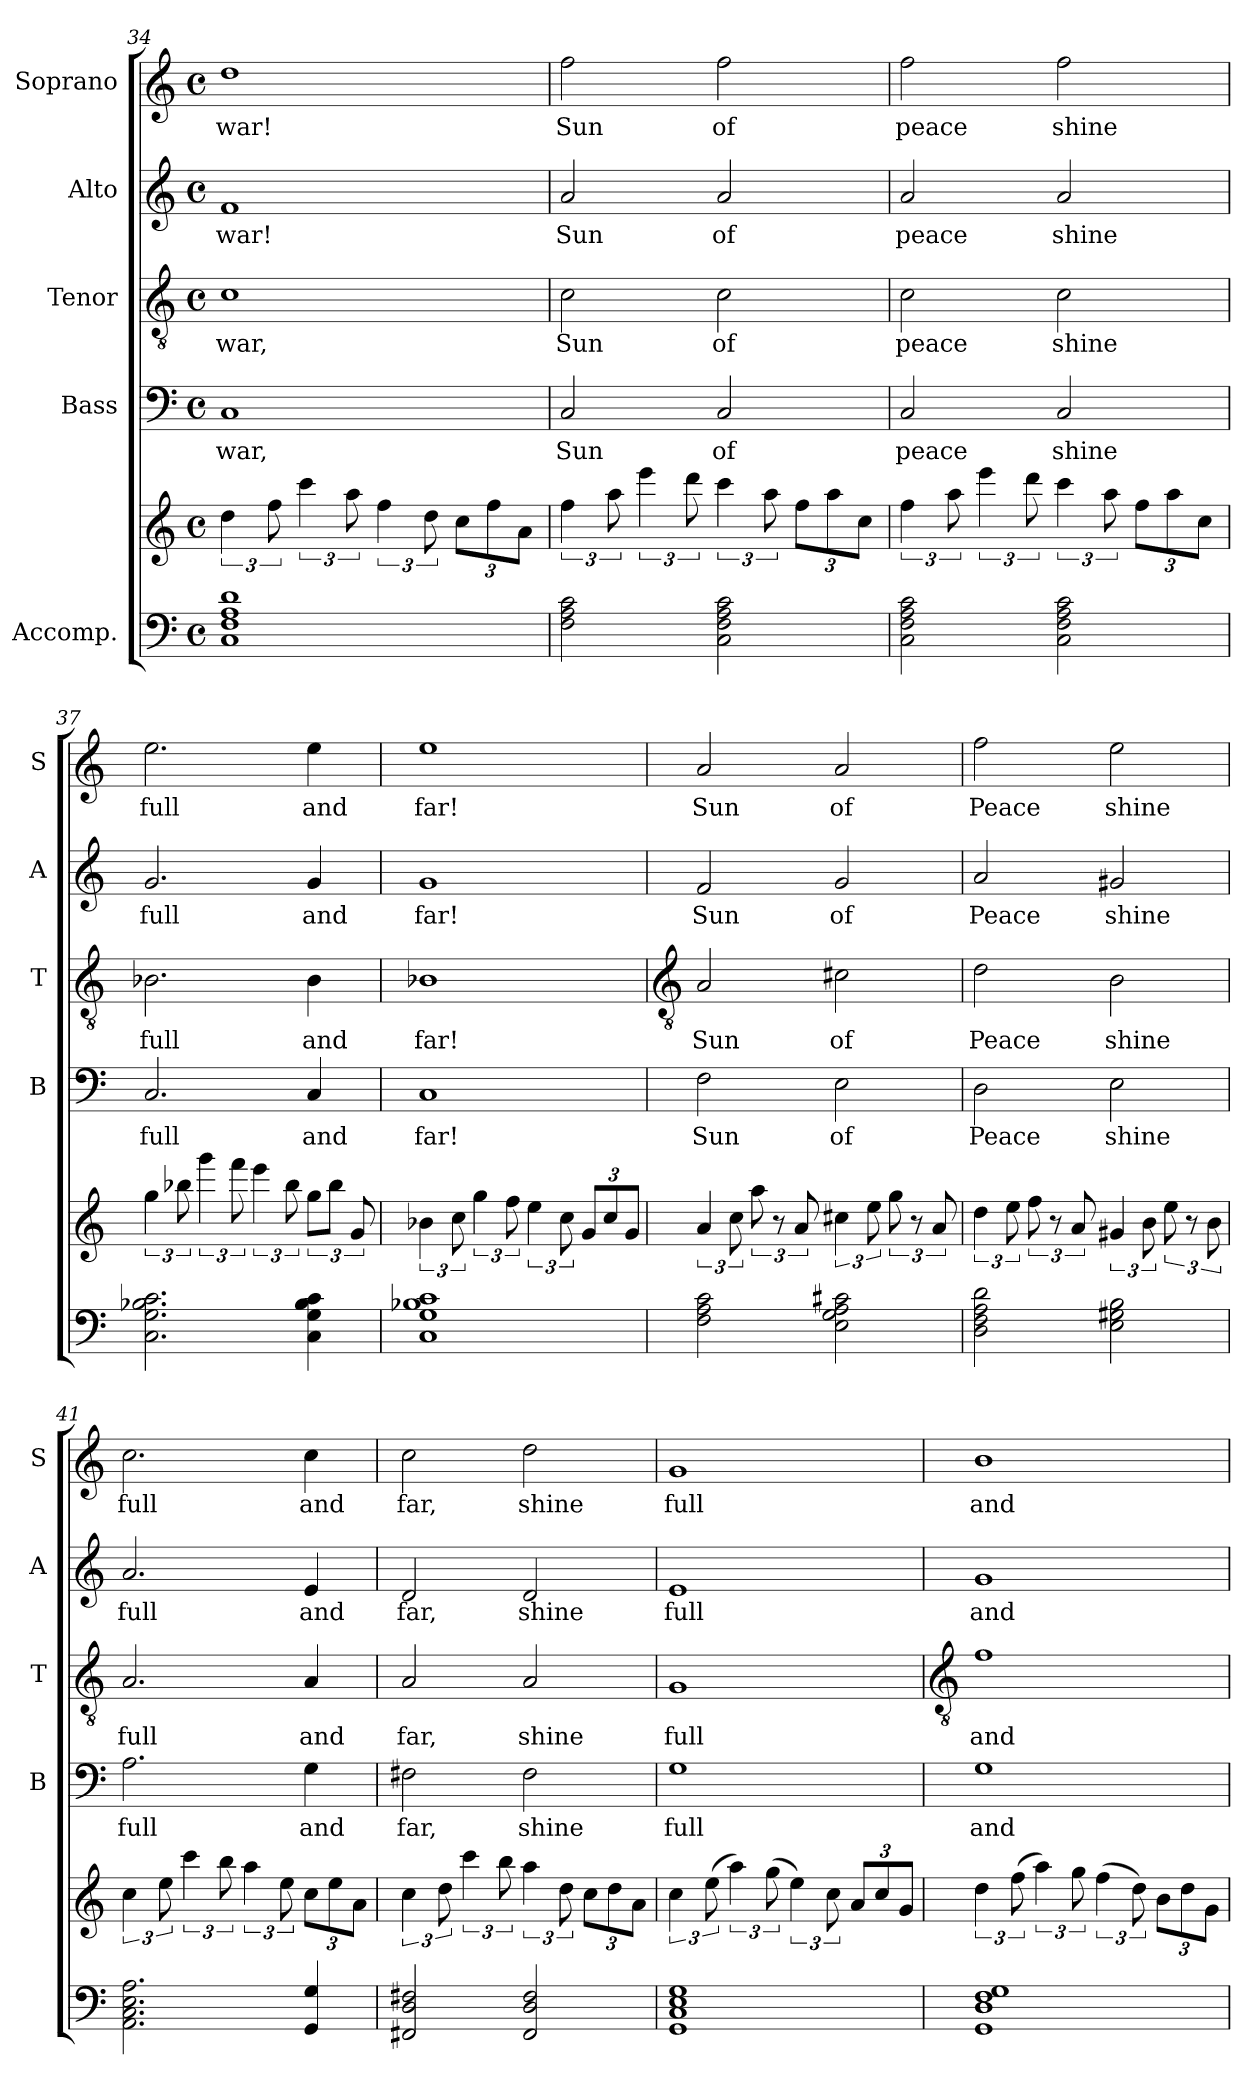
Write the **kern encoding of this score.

**kern	**kern	**kern	**text	**kern	**text	**kern	**text	**kern	**text
*part5	*part5	*part4	*part4	*part3	*part3	*part2	*part2	*part1	*part1
*staff6	*staff5	*staff4	*staff4	*staff3	*staff3	*staff2	*staff2	*staff1	*staff1
*I"Accomp.	*	*I"Bass	*	*I"Tenor	*	*I"Alto	*	*I"Soprano	*
*	*	*I'B	*	*I'T	*	*I'A	*	*I'S	*
!!LO:LB:g=z
*clefF4	*clefG2	*clefF4	*	*clefGv2	*	*clefG2	*	*clefG2	*
*k[]	*k[]	*k[]	*	*k[]	*	*k[]	*	*k[]	*
*C:	*C:	*C:	*	*C:	*	*C:	*	*C:	*
*M4/4	*M4/4	*M4/4	*	*M4/4	*	*M4/4	*	*M4/4	*
*met(c)	*met(c)	*met(c)	*	*met(c)	*	*met(c)	*	*met(c)	*
=34	=34	=34	=34	=34	=34	=34	=34	=34	=34
!	!	!	!LO:LY:b	!	!LO:LY:b	!	!LO:LY:b	!	!LO:LY:b
1C 1F 1A 1d	6dd	1C	war,	1c	war,	1f	war!	1dd	war!
.	12ff	.	.	.	.	.	.	.	.
.	6ccc	.	.	.	.	.	.	.	.
.	12aa	.	.	.	.	.	.	.	.
.	6ff	.	.	.	.	.	.	.	.
.	12dd	.	.	.	.	.	.	.	.
.	12ccL	.	.	.	.	.	.	.	.
.	12ff	.	.	.	.	.	.	.	.
.	12aJ	.	.	.	.	.	.	.	.
=35	=35	=35	=35	=35	=35	=35	=35	=35	=35
!	!	!	!LO:LY:b	!	!LO:LY:b	!	!LO:LY:b	!	!LO:LY:b
2F 2A 2c	6ff	2C	Sun	2c	Sun	2a	Sun	2ff	Sun
.	12aa	.	.	.	.	.	.	.	.
.	6eee	.	.	.	.	.	.	.	.
.	12ddd	.	.	.	.	.	.	.	.
!	!	!	!LO:LY:b	!	!LO:LY:b	!	!LO:LY:b	!	!LO:LY:b
2C 2F 2A 2c	6ccc	2C	of	2c	of	2a	of	2ff	of
.	12aa	.	.	.	.	.	.	.	.
.	12ffL	.	.	.	.	.	.	.	.
.	12aa	.	.	.	.	.	.	.	.
.	12ccJ	.	.	.	.	.	.	.	.
=36	=36	=36	=36	=36	=36	=36	=36	=36	=36
!	!	!	!LO:LY:b	!	!LO:LY:b	!	!LO:LY:b	!	!LO:LY:b
2C 2F 2A 2c	6ff	2C	peace	2c	peace	2a	peace	2ff	peace
.	12aa	.	.	.	.	.	.	.	.
.	6eee	.	.	.	.	.	.	.	.
.	12ddd	.	.	.	.	.	.	.	.
!	!	!	!LO:LY:b	!	!LO:LY:b	!	!LO:LY:b	!	!LO:LY:b
2C 2F 2A 2c	6ccc	2C	shine	2c	shine	2a	shine	2ff	shine
.	12aa	.	.	.	.	.	.	.	.
.	12ffL	.	.	.	.	.	.	.	.
.	12aa	.	.	.	.	.	.	.	.
.	12ccJ	.	.	.	.	.	.	.	.
=37	=37	=37	=37	=37	=37	=37	=37	=37	=37
!	!	!	!LO:LY:b	!	!LO:LY:b	!	!LO:LY:b	!	!LO:LY:b
2.C 2.G 2.B-X 2.c	6gg	2.C	full	2.B-X	full	2.g	full	2.ee	full
.	12bb-X	.	.	.	.	.	.	.	.
.	6ggg	.	.	.	.	.	.	.	.
.	12fff	.	.	.	.	.	.	.	.
.	6eee	.	.	.	.	.	.	.	.
.	12bb-	.	.	.	.	.	.	.	.
!	!	!	!LO:LY:b	!	!LO:LY:b	!	!LO:LY:b	!	!LO:LY:b
4C 4G 4B- 4c	12ggL	4C	and	4B-	and	4g	and	4ee	and
.	12bb-J	.	.	.	.	.	.	.	.
.	12g	.	.	.	.	.	.	.	.
=38	=38	=38	=38	=38	=38	=38	=38	=38	=38
!	!	!	!LO:LY:b	!	!LO:LY:b	!	!LO:LY:b	!	!LO:LY:b
1C 1G 1B-X 1c	6b-X	1C	far!	1B-X	far!	1g	far!	1ee	far!
.	12cc	.	.	.	.	.	.	.	.
.	6gg	.	.	.	.	.	.	.	.
.	12ff	.	.	.	.	.	.	.	.
.	6ee	.	.	.	.	.	.	.	.
.	12cc	.	.	.	.	.	.	.	.
.	12gL	.	.	.	.	.	.	.	.
.	12cc	.	.	.	.	.	.	.	.
.	12gJ	.	.	.	.	.	.	.	.
!!LO:LB:g=z
=39	=39	=39	=39	=39	=39	=39	=39	=39	=39
*	*	*	*	*clefGv2	*	*	*	*	*
!	!	!	!LO:LY:b	!	!LO:LY:b	!	!LO:LY:b	!	!LO:LY:b
2F 2A 2c	6a	2F	Sun	2A	Sun	2f	Sun	2a	Sun
.	12cc	.	.	.	.	.	.	.	.
.	12aa	.	.	.	.	.	.	.	.
.	12r	.	.	.	.	.	.	.	.
.	12a	.	.	.	.	.	.	.	.
!	!	!	!LO:LY:b	!	!LO:LY:b	!	!LO:LY:b	!	!LO:LY:b
2E 2G 2A 2c#X	6cc#X	2E	of	2c#X	of	2g	of	2a	of
.	12ee	.	.	.	.	.	.	.	.
.	12gg	.	.	.	.	.	.	.	.
.	12r	.	.	.	.	.	.	.	.
.	12a	.	.	.	.	.	.	.	.
=40	=40	=40	=40	=40	=40	=40	=40	=40	=40
!	!	!	!LO:LY:b	!	!LO:LY:b	!	!LO:LY:b	!	!LO:LY:b
2D 2F 2A 2d	6dd	2D	Peace	2d	Peace	2a	Peace	2ff	Peace
.	12ee	.	.	.	.	.	.	.	.
.	12ff	.	.	.	.	.	.	.	.
.	12r	.	.	.	.	.	.	.	.
.	12a	.	.	.	.	.	.	.	.
!	!	!	!LO:LY:b	!	!LO:LY:b	!	!LO:LY:b	!	!LO:LY:b
2E 2G#X 2B	6g#X	2E	shine	2B	shine	2g#X	shine	2ee	shine
.	12b	.	.	.	.	.	.	.	.
.	12ee	.	.	.	.	.	.	.	.
.	12r	.	.	.	.	.	.	.	.
.	12b	.	.	.	.	.	.	.	.
=41	=41	=41	=41	=41	=41	=41	=41	=41	=41
!	!	!	!LO:LY:b	!	!LO:LY:b	!	!LO:LY:b	!	!LO:LY:b
2.AA 2.C 2.E 2.A	6cc	2.A	full	2.A	full	2.a	full	2.cc	full
.	12ee	.	.	.	.	.	.	.	.
.	6ccc	.	.	.	.	.	.	.	.
.	12bb	.	.	.	.	.	.	.	.
.	6aa	.	.	.	.	.	.	.	.
.	12ee	.	.	.	.	.	.	.	.
!	!	!	!LO:LY:b	!	!LO:LY:b	!	!LO:LY:b	!	!LO:LY:b
4GG 4G	12ccL	4G	and	4A	and	4e	and	4cc	and
.	12ee	.	.	.	.	.	.	.	.
.	12aJ	.	.	.	.	.	.	.	.
=42	=42	=42	=42	=42	=42	=42	=42	=42	=42
!	!	!	!LO:LY:b	!	!LO:LY:b	!	!LO:LY:b	!	!LO:LY:b
2FF#X 2D 2F#X	6cc	2F#X	far,	2A	far,	2d	far,	2cc	far,
.	12dd	.	.	.	.	.	.	.	.
.	6ccc	.	.	.	.	.	.	.	.
.	12bb	.	.	.	.	.	.	.	.
!	!	!	!LO:LY:b	!	!LO:LY:b	!	!LO:LY:b	!	!LO:LY:b
2FF# 2D 2F#	6aa	2F#	shine	2A	shine	2d	shine	2dd	shine
.	12dd	.	.	.	.	.	.	.	.
.	12ccL	.	.	.	.	.	.	.	.
.	12dd	.	.	.	.	.	.	.	.
.	12aJ	.	.	.	.	.	.	.	.
=43	=43	=43	=43	=43	=43	=43	=43	=43	=43
!	!	!	!LO:LY:b	!	!LO:LY:b	!	!LO:LY:b	!	!LO:LY:b
1GG 1C 1E 1G	6cc	1G	full	1G	full	1e	full	1g	full
.	(12ee	.	.	.	.	.	.	.	.
.	6aa)	.	.	.	.	.	.	.	.
.	(>12gg	.	.	.	.	.	.	.	.
.	6ee)	.	.	.	.	.	.	.	.
.	12cc	.	.	.	.	.	.	.	.
.	12aL	.	.	.	.	.	.	.	.
.	12cc	.	.	.	.	.	.	.	.
.	12gJ	.	.	.	.	.	.	.	.
!!LO:LB:g=z
=44	=44	=44	=44	=44	=44	=44	=44	=44	=44
*	*	*	*	*clefGv2	*	*	*	*	*
!	!	!	!LO:LY:b	!	!LO:LY:b	!	!LO:LY:b	!	!LO:LY:b
1GG 1D 1F 1G	6dd	1G	and	1f	and	1g	and	1b	and
.	(>12ff	.	.	.	.	.	.	.	.
.	6aa)	.	.	.	.	.	.	.	.
.	12gg	.	.	.	.	.	.	.	.
.	(>6ff	.	.	.	.	.	.	.	.
.	12dd)	.	.	.	.	.	.	.	.
.	12bL	.	.	.	.	.	.	.	.
.	12dd	.	.	.	.	.	.	.	.
.	12gJ	.	.	.	.	.	.	.	.
=	=	=	=	=	=	=	=	=	=
*-	*-	*-	*-	*-	*-	*-	*-	*-	*-
